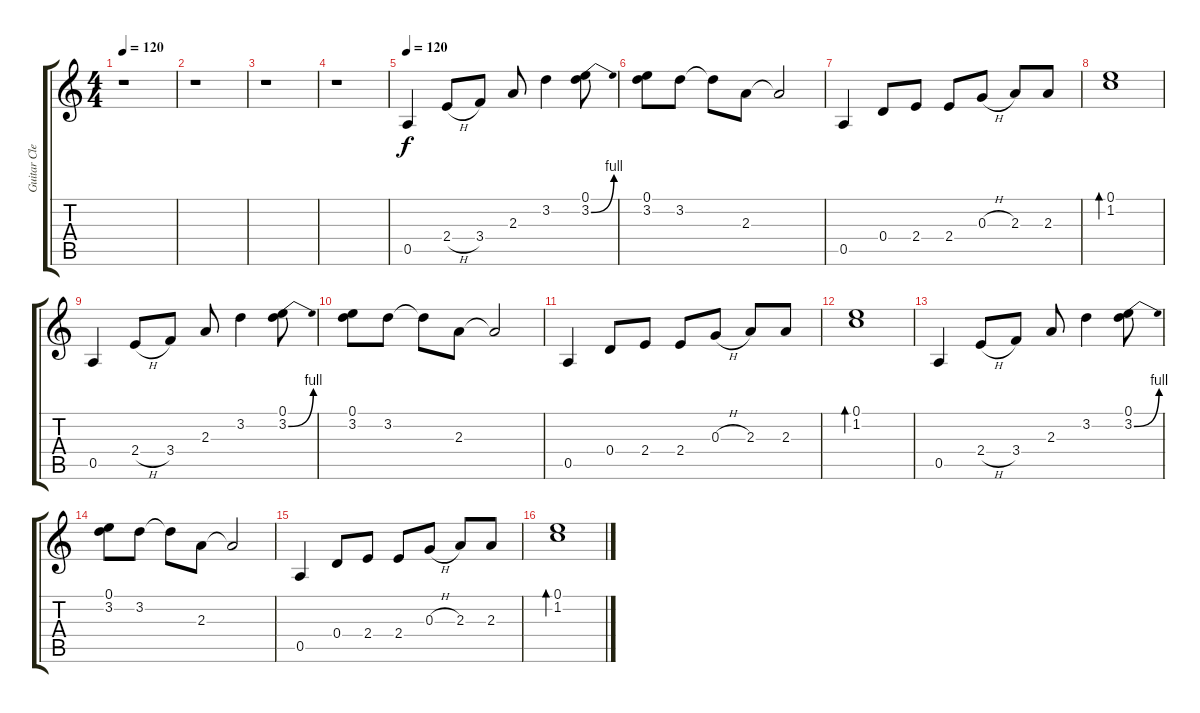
\track ("Guitar Clean/Dist (solo I)" "Guitar Cle") {instrument electricguitarclean}
\staff {score tabs}
\tuning (E4 B3 G3 D3 A2 E2) {hide}
\ts (4 4)
\tempo 120
\clef g2
\ks c
r.1{dy fff} |
r.1 |
r.1 |
r.1 |
\tempo 120
0.5.4{dy f} 2.4{h}.8 3.4.8 2.3.8 3.2.4 (0.1 3.2{be (bend 0 0 60 4)}).8 |
(0.1 3.2).8 3.2.8 3.2{t}.8 2.3.8 2.3{t}.2 |
0.5.4 0.4.8 2.4.8 2.4.8 0.3{h}.8 2.3.8 2.3.8 |
(0.1 1.2).1{bd 60} |
0.5.4 2.4{h}.8 3.4.8 2.3.8 3.2.4 (0.1 3.2{be (bend 0 0 60 4)}).8 |
(0.1 3.2).8 3.2.8 3.2{t}.8 2.3.8 2.3{t}.2 |
0.5.4 0.4.8 2.4.8 2.4.8 0.3{h}.8 2.3.8 2.3.8 |
(0.1 1.2).1{bd 60} |
0.5.4 2.4{h}.8 3.4.8 2.3.8 3.2.4 (0.1 3.2{be (bend 0 0 60 4)}).8 |
(0.1 3.2).8 3.2.8 3.2{t}.8 2.3.8 2.3{t}.2 |
0.5.4 0.4.8 2.4.8 2.4.8 0.3{h}.8 2.3.8 2.3.8 |
(0.1 1.2).1{bd 60}
